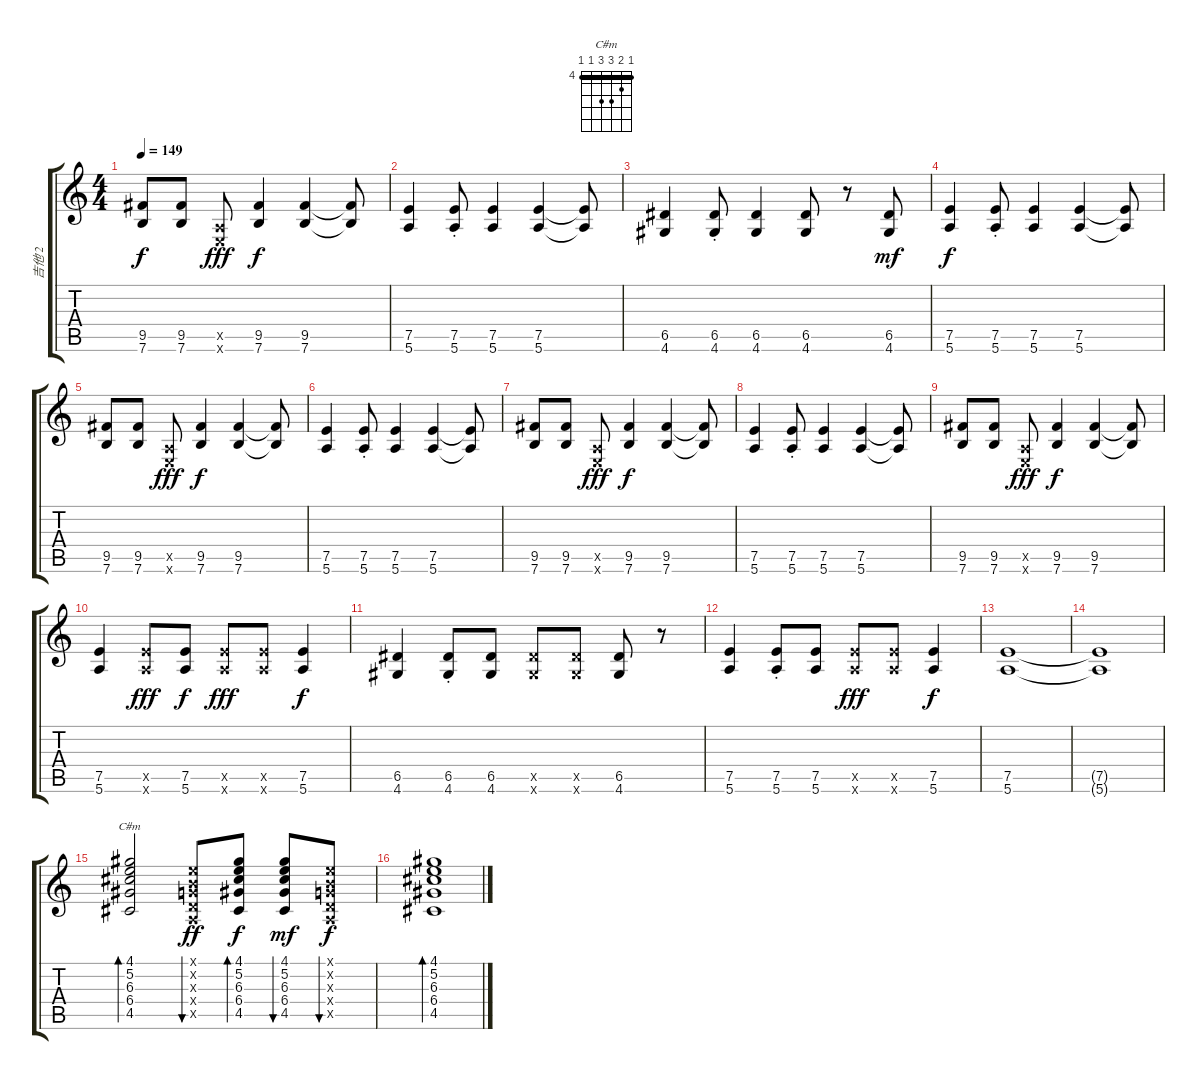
\track ("吉他 2" "吉他 2") {instrument overdrivenguitar}
\staff {score tabs}
\tuning (E4 B3 G3 D3 A2 E2) {hide}
\chord ("C#m" 4 5 6 6 4 4) {firstfret 4 barre 4}
\ts (4 4)
\tempo 149
\clef g2
\ks c
(9.5 7.6).8{dy f} (9.5 7.6).8 (0.5{x} 0.6{x}).8{dy fff} (9.5 7.6).4{dy f} (9.5 7.6).4 (9.5{t} 7.6{t}).8 |
(7.5 5.6).4 (7.5{st} 5.6{st}).8 (7.5 5.6).4 (7.5 5.6).4 (7.5{t} 5.6{t}).8 |
(6.5 4.6).4 (6.5{st} 4.6{st}).8 (6.5 4.6).4 (6.5 4.6).8 r.8 (6.5 4.6).8{dy mf} |
(7.5 5.6).4{dy f} (7.5{st} 5.6{st}).8 (7.5 5.6).4 (7.5 5.6).4 (7.5{t} 5.6{t}).8 |
(9.5 7.6).8 (9.5 7.6).8 (0.5{x} 0.6{x}).8{dy fff} (9.5 7.6).4{dy f} (9.5 7.6).4 (9.5{t} 7.6{t}).8 |
(7.5 5.6).4 (7.5{st} 5.6{st}).8 (7.5 5.6).4 (7.5 5.6).4 (7.5{t} 5.6{t}).8 |
(9.5 7.6).8 (9.5 7.6).8 (0.5{x} 0.6{x}).8{dy fff} (9.5 7.6).4{dy f} (9.5 7.6).4 (9.5{t} 7.6{t}).8 |
(7.5 5.6).4 (7.5{st} 5.6{st}).8 (7.5 5.6).4 (7.5 5.6).4 (7.5{t} 5.6{t}).8 |
(9.5 7.6).8 (9.5 7.6).8 (0.5{x} 0.6{x}).8{dy fff} (9.5 7.6).4{dy f} (9.5 7.6).4 (9.5{t} 7.6{t}).8 |
(7.5 5.6).4 (7.5{x} 5.6{x}).8{dy fff} (7.5 5.6).8{dy f} (7.5{x} 5.6{x}).8{dy fff} (7.5{x} 5.6{x}).8 (7.5 5.6).4{dy f} |
(6.5 4.6).4 (6.5{st} 4.6{st}).8 (6.5 4.6).8 (6.5{x} 4.6{x}).8 (6.5{x} 4.6{x}).8 (6.5 4.6).8 r.8 |
(7.5 5.6).4 (7.5{st} 5.6{st}).8 (7.5 5.6).8 (7.5{x} 5.6{x}).8{dy fff} (7.5{x} 5.6{x}).8 (7.5 5.6).4{dy f} |
(7.5 5.6).1 |
(7.5{t} 5.6{t}).1 |
(4.1 5.2 6.3 6.4 4.5).2{bd 240 ch "C#m" volume 7 instrument acousticguitarsteel} (0.1{x} 0.2{x} 0.3{x} 0.4{x} 0.5{x}).8{bu 120 dy ff} (4.1 5.2 6.3 6.4 4.5).8{bd 120 dy f} (4.1 5.2 6.3 6.4 4.5).8{bu 120 dy mf} (0.1{x} 0.2{x} 0.3{x} 0.4{x} 0.5{x}).8{bu 60 dy f} |
(4.1 5.2 6.3 6.4 4.5).1{bd 240}
